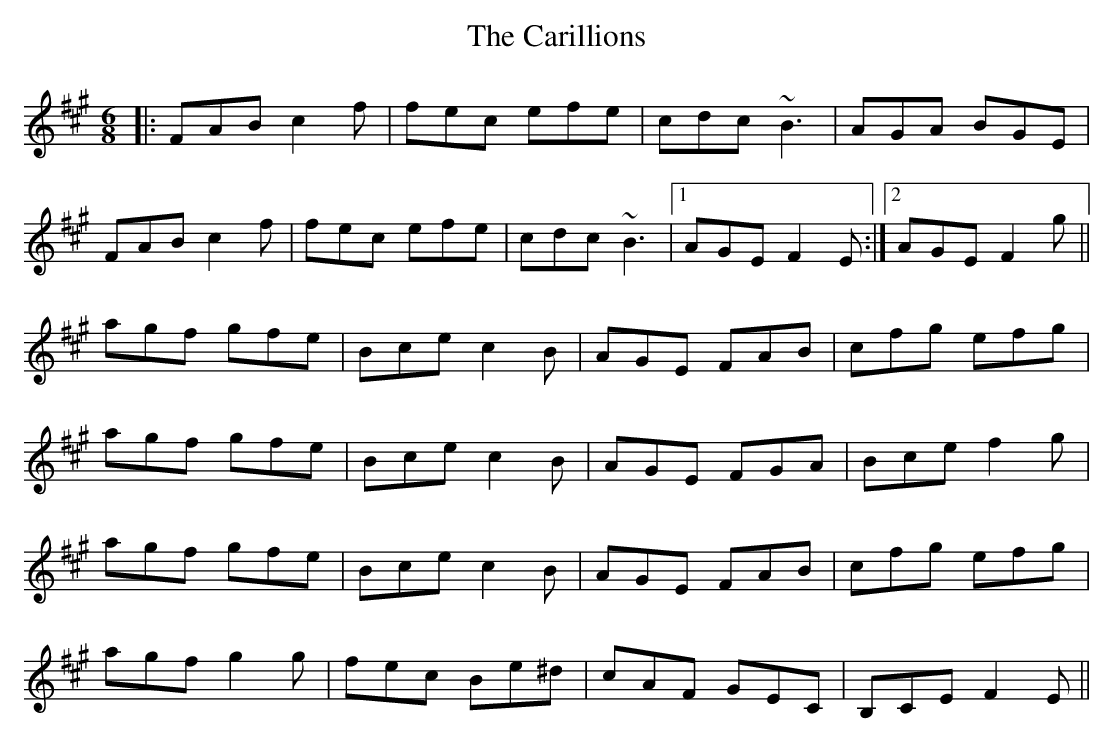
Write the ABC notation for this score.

X:1
T: The Carillions
M: 6/8
L: 1/8
K: Amaj
|:FAB c2 f|fec efe|cdc ~B3|AGA BGE|
FAB c2 f|fec efe|cdc ~B3|1 AGE F2 E:|2 AGE F2 g||
agf gfe|Bce c2 B|AGE FAB|cfg efg|
agf gfe|Bce c2 B|AGE FGA|Bce f2 g|
agf gfe|Bce c2 B|AGE FAB|cfg efg|
agf g2g|fec Be^d|cAF GEC|B,CE F2E||
